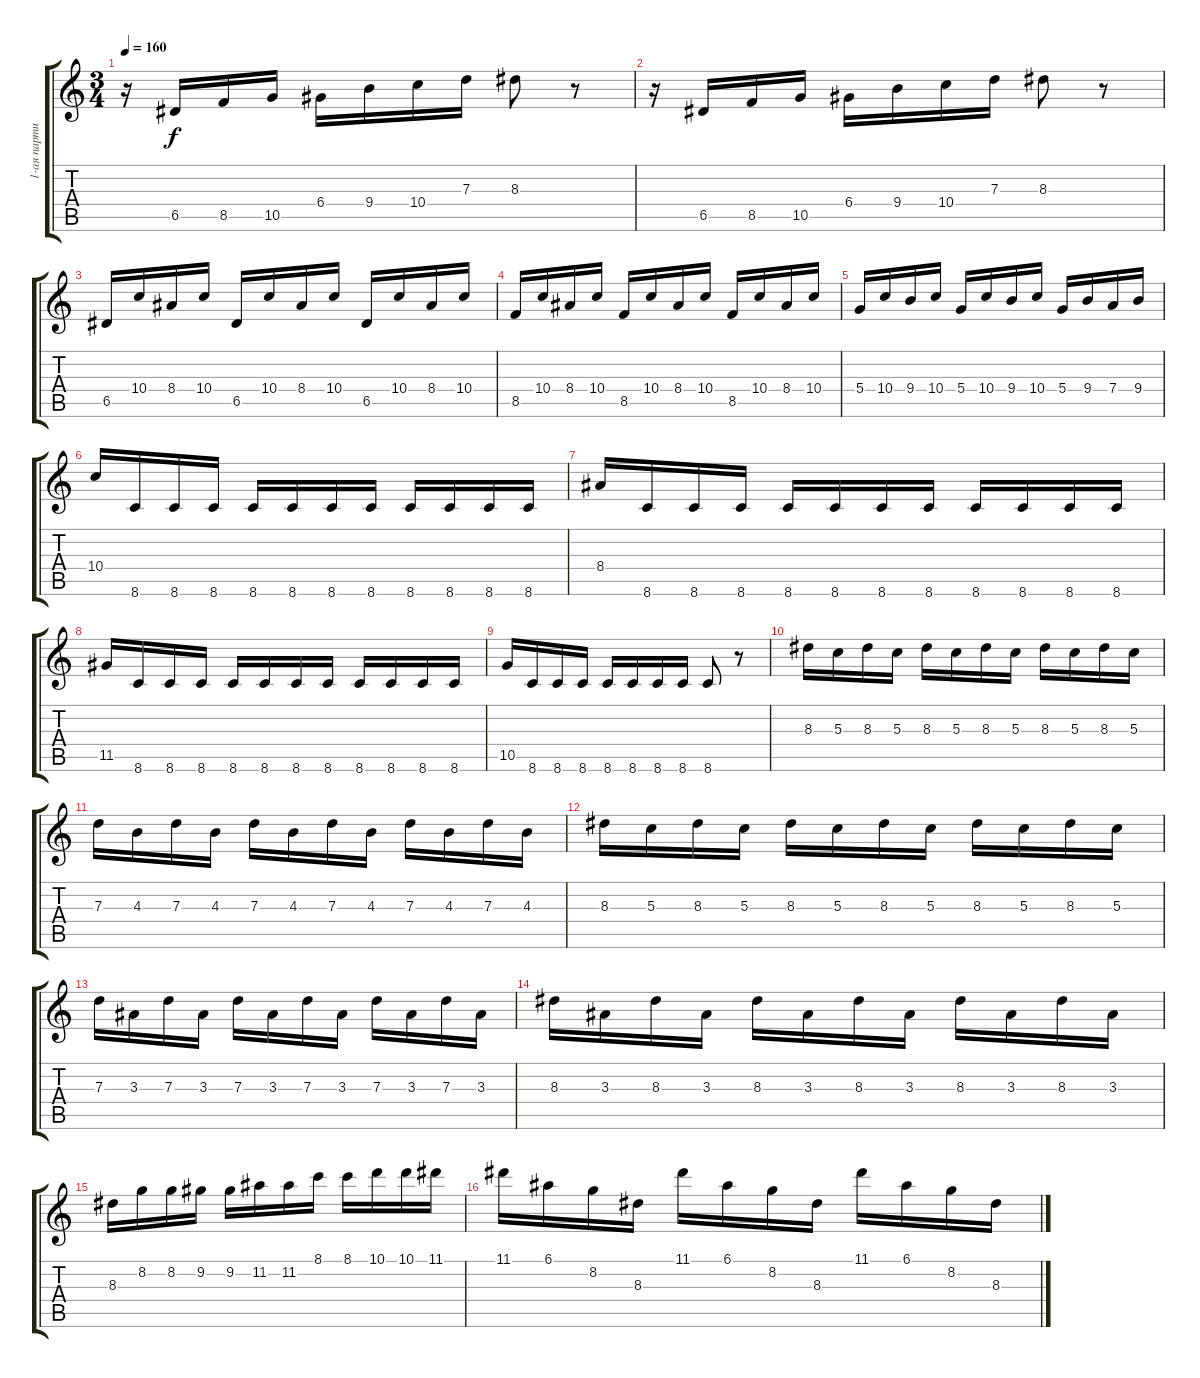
\track ("1-ая партия by Rem Efa" "1-ая парти") {instrument overdrivenguitar}
\staff {score tabs}
\tuning (E4 B3 G3 D3 A2 E2) {hide}
\ts (3 4)
\tempo 160
\clef g2
\ks c
r.16{dy f} 6.5.16 8.5.16 10.5.16 6.4.16 9.4.16 10.4.16 7.3.16 8.3.8 r.8 |
r.16 6.5.16 8.5.16 10.5.16 6.4.16 9.4.16 10.4.16 7.3.16 8.3.8 r.8 |
6.5.16 10.4.16 8.4.16 10.4.16 6.5.16 10.4.16 8.4.16 10.4.16 6.5.16 10.4.16 8.4.16 10.4.16 |
8.5.16 10.4.16 8.4.16 10.4.16 8.5.16 10.4.16 8.4.16 10.4.16 8.5.16 10.4.16 8.4.16 10.4.16 |
5.4.16 10.4.16 9.4.16 10.4.16 5.4.16 10.4.16 9.4.16 10.4.16 5.4.16 9.4.16 7.4.16 9.4.16 |
10.4.16 8.6.16 8.6.16 8.6.16 8.6.16 8.6.16 8.6.16 8.6.16 8.6.16 8.6.16 8.6.16 8.6.16 |
8.4.16 8.6.16 8.6.16 8.6.16 8.6.16 8.6.16 8.6.16 8.6.16 8.6.16 8.6.16 8.6.16 8.6.16 |
11.5.16 8.6.16 8.6.16 8.6.16 8.6.16 8.6.16 8.6.16 8.6.16 8.6.16 8.6.16 8.6.16 8.6.16 |
10.5.16 8.6.16 8.6.16 8.6.16 8.6.16 8.6.16 8.6.16 8.6.16 8.6.8 r.8 |
8.3.16 5.3.16 8.3.16 5.3.16 8.3.16 5.3.16 8.3.16 5.3.16 8.3.16 5.3.16 8.3.16 5.3.16 |
7.3.16 4.3.16 7.3.16 4.3.16 7.3.16 4.3.16 7.3.16 4.3.16 7.3.16 4.3.16 7.3.16 4.3.16 |
8.3.16 5.3.16 8.3.16 5.3.16 8.3.16 5.3.16 8.3.16 5.3.16 8.3.16 5.3.16 8.3.16 5.3.16 |
7.3.16 3.3.16 7.3.16 3.3.16 7.3.16 3.3.16 7.3.16 3.3.16 7.3.16 3.3.16 7.3.16 3.3.16 |
8.3.16 3.3.16 8.3.16 3.3.16 8.3.16 3.3.16 8.3.16 3.3.16 8.3.16 3.3.16 8.3.16 3.3.16 |
8.3.16 8.2.16 8.2.16 9.2.16 9.2.16 11.2.16 11.2.16 8.1.16 8.1.16 10.1.16 10.1.16 11.1.16 |
11.1.16 6.1.16 8.2.16 8.3.16 11.1.16 6.1.16 8.2.16 8.3.16 11.1.16 6.1.16 8.2.16 8.3.16
